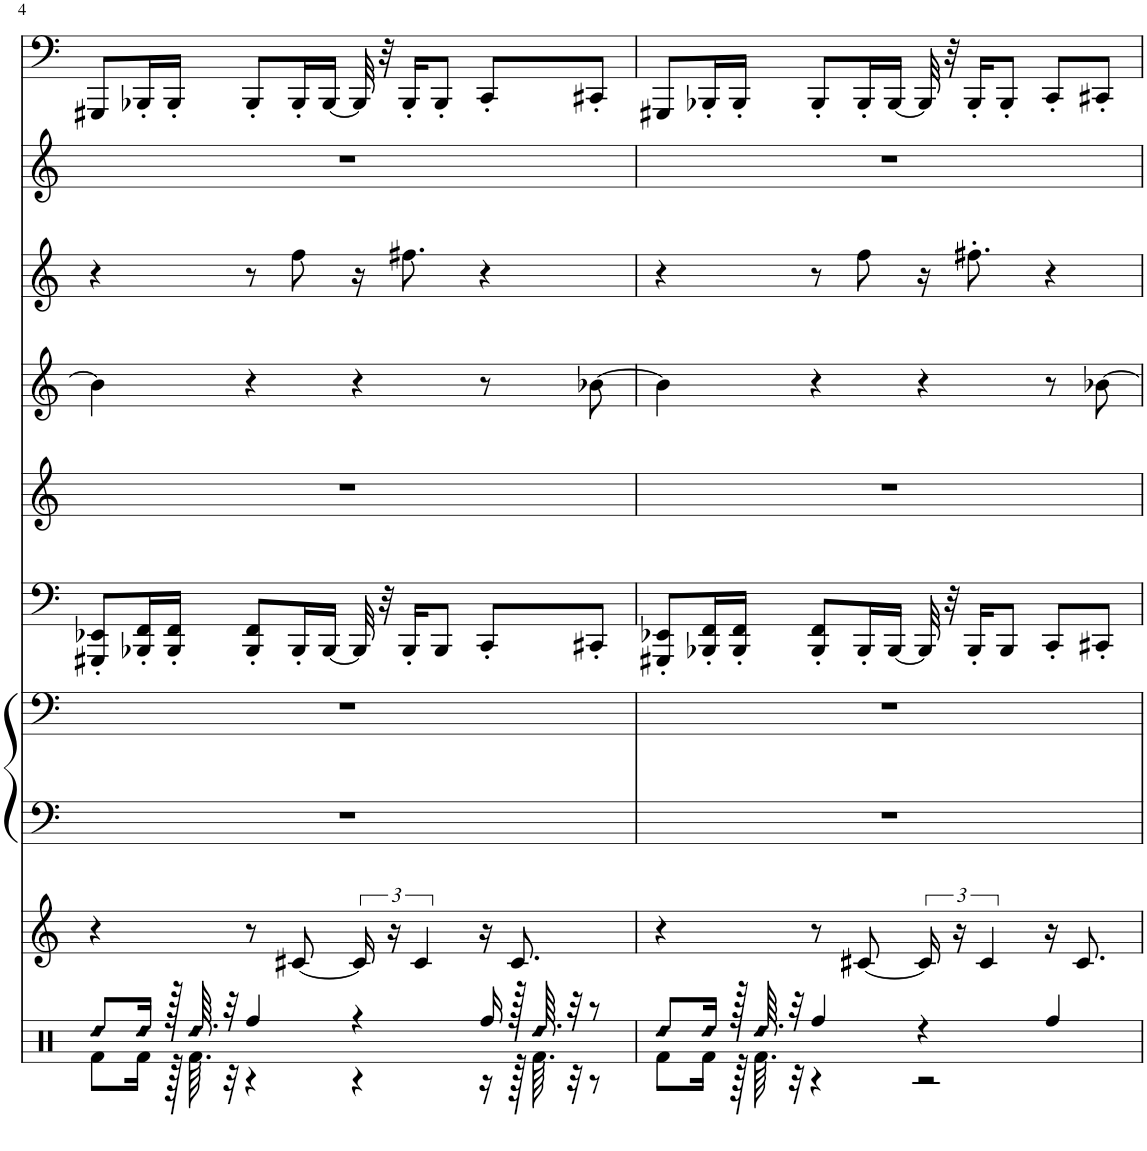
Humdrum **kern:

**kern	**kern	**kern	**kern	**kern	**kern	**kern	**kern	**kern	**kern
*part9	*part8	*part7	*part7	*part6	*part5	*part4	*part3	*part2	*part1
*staff10	*staff9	*staff8	*staff7	*staff6	*staff5	*staff4	*staff3	*staff2	*staff1
*I"Percussion	*I"Chiffer Lead	*I"Synth Voice	*	*I"Choir Aahs	*I"Vibraphone	*I"Calliope	*I"Tenor Sax	*I"Strings 1	*I"Bass Lead, Stand Up
*	*	*I'V	*	*I'Ch	*I'Vbp	*	*I'T Sax	*I'Str	*
!!LO:PB:g=z
*clefX	*clefG2	*clefF4	*clefF4	*clefF4	*clefG2	*clefG2	*clefG2	*clefG2	*clefF4
*	*	*	*	*	*	*	*Trd8c14	*	*
*k[]	*k[]	*k[]	*k[]	*k[]	*k[]	*k[]	*k[]	*k[]	*k[]
*M4/4	*M4/4	*M4/4	*M4/4	*M4/4	*M4/4	*M4/4	*M4/4	*M4/4	*M4/4
=4	=4	=4	=4	=4	=4	=4	=4	=4	=4
!LO:N:head=diamond	!	!	!	!	!	!	!	!	!
*^	*	*	*	*	*	*	*	*	*
8Rdd/L	8Rf\L	4r	1r	1r	8GGG#X/' 8EE-X/'L	1r	4b-\]	4r	1r	8GGG#X/L
!LO:N:head=diamond	!	!	!	!	!	!	!	!	!	!
16Rdd/Jk	16Rf\Jk	.	.	.	16BBB-X/' 16FF/'L	.	.	.	.	16BBB-X'/L
128r	128r	.	.	.	16BBB-/' 16FF/'JJ	.	.	.	.	16BBB-'/JJ
!LO:N:head=diamond	!	!	!	!	!	!	!	!	!	!
64.Rdd/	64.Rf\	.	.	.	.	.	.	.	.	.
32r	32r	.	.	.	.	.	.	.	.	.
4Rff/	4r	8r	.	.	8BBB-/' 8FF/'L	.	4r	8r	.	8BBB-'/L
.	.	[8c#X/	.	.	16BBB-'/L	.	.	8ff\	.	16BBB-'/L
.	.	.	.	.	[16BBB-/JJ	.	.	.	.	[16BBB-/JJ
4r	4r	24c#/]	.	.	32BBB-/]	.	4r	16r	.	32BBB-/]
.	.	.	.	.	32r	.	.	.	.	32r
.	.	24r	.	.	.	.	.	.	.	.
.	.	.	.	.	16BBB-'/KL	.	.	8.ff#X\	.	16BBB-'/KL
.	.	6c#/	.	.	.	.	.	.	.	.
.	.	.	.	.	8BBB-/J	.	.	.	.	8BBB-'/J
16Rff/	16r	16r	.	.	8CC'/L	.	8r	4r	.	8CC'/L
128r	128r	8.c#/	.	.	.	.	.	.	.	.
!LO:N:head=diamond	!	!	!	!	!	!	!	!	!	!
64.Rdd/	64.Rf\	.	.	.	.	.	.	.	.	.
32r	32r	.	.	.	.	.	.	.	.	.
8r	8r	.	.	.	8CC#X'/J	.	[8b-X\	.	.	8CC#X'/J
=5	=5	=5	=5	=5	=5	=5	=5	=5	=5	=5
!LO:N:head=diamond	!	!	!	!	!	!	!	!	!	!
8Rdd/L	8Rf\L	4r	1r	1r	8GGG#X/' 8EE-X/'L	1r	4b-\]	4r	1r	8GGG#X/L
!LO:N:head=diamond	!	!	!	!	!	!	!	!	!	!
16Rdd/Jk	16Rf\Jk	.	.	.	16BBB-X/' 16FF/'L	.	.	.	.	16BBB-X'/L
128r	128r	.	.	.	16BBB-/' 16FF/'JJ	.	.	.	.	16BBB-'/JJ
!LO:N:head=diamond	!	!	!	!	!	!	!	!	!	!
64.Rdd/	64.Rf\	.	.	.	.	.	.	.	.	.
32r	32r	.	.	.	.	.	.	.	.	.
4Rff/	4r	8r	.	.	8BBB-/' 8FF/'L	.	4r	8r	.	8BBB-'/L
.	.	[8c#X/	.	.	16BBB-'/L	.	.	8ff\	.	16BBB-'/L
.	.	.	.	.	[16BBB-/JJ	.	.	.	.	[16BBB-/JJ
4r	2r	24c#/]	.	.	32BBB-/]	.	4r	16r	.	32BBB-/]
.	.	.	.	.	32r	.	.	.	.	32r
.	.	24r	.	.	.	.	.	.	.	.
.	.	.	.	.	16BBB-'/KL	.	.	8.ff#X'\	.	16BBB-'/KL
.	.	6c#/	.	.	.	.	.	.	.	.
.	.	.	.	.	8BBB-/J	.	.	.	.	8BBB-'/J
4Rff/	.	16r	.	.	8CC'/L	.	8r	4r	.	8CC'/L
.	.	8.c#/	.	.	.	.	.	.	.	.
.	.	.	.	.	8CC#X'/J	.	[8b-X\	.	.	8CC#X'/J
*v	*v	*	*	*	*	*	*	*	*	*
=	=	=	=	=	=	=	=	=	=
*-	*-	*-	*-	*-	*-	*-	*-	*-	*-
